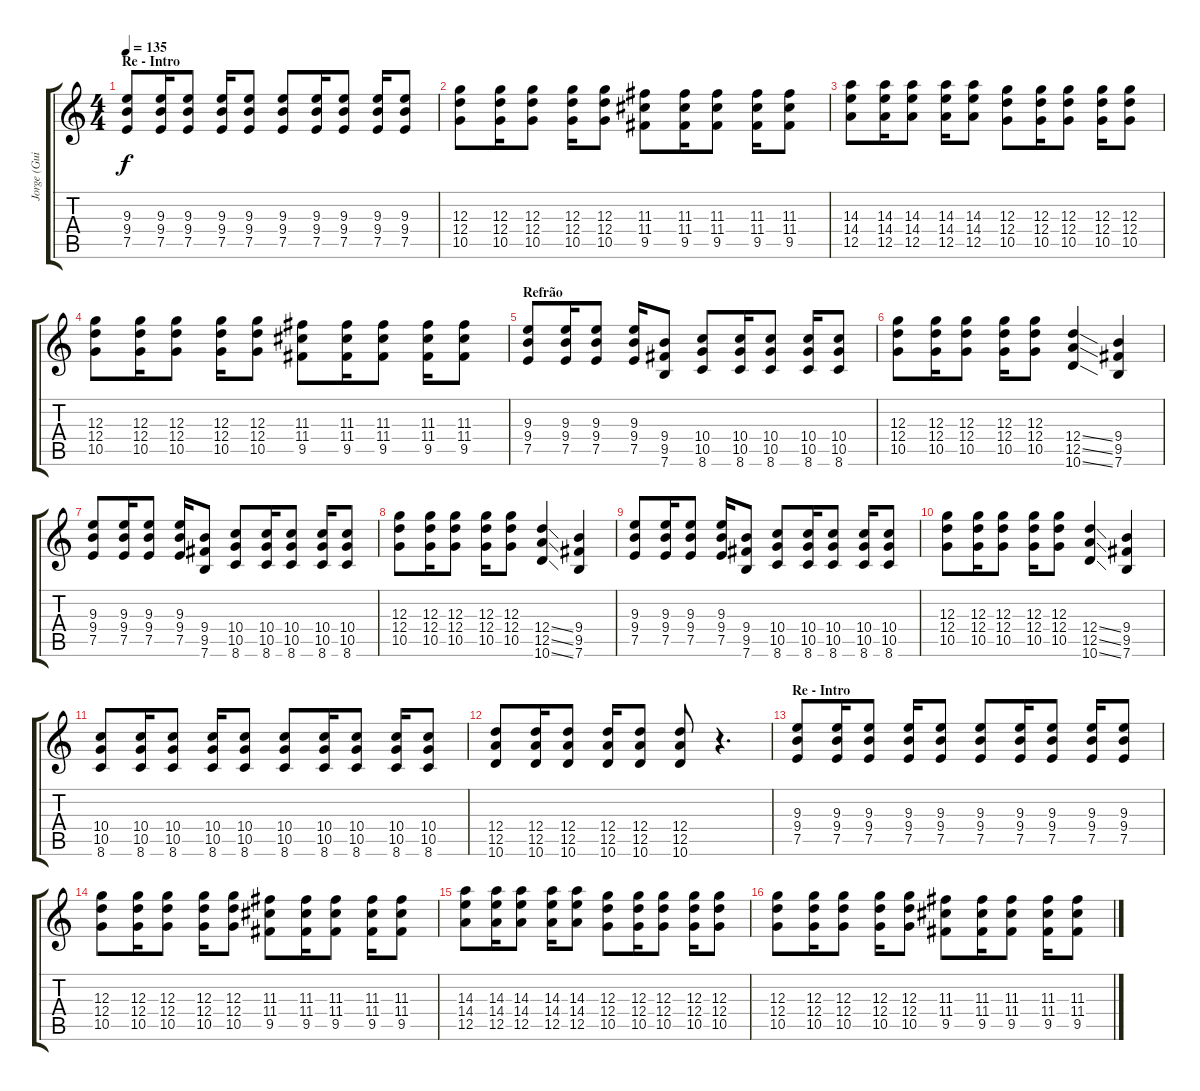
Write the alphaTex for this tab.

\track ("Jorge (Guitarra)" "Jorge (Gui") {instrument distortionguitar}
\staff {score tabs}
\tuning (E4 B3 G3 D3 A2 E2) {hide}
\ts (4 4)
\section ("" "Re - Intro")
\tempo 135
\clef g2
\ks c
(9.3 9.4 7.5).8{dy f} (9.3 9.4 7.5).16 (9.3 9.4 7.5).8 (9.3 9.4 7.5).16 (9.3 9.4 7.5).8 (9.3 9.4 7.5).8 (9.3 9.4 7.5).16 (9.3 9.4 7.5).8 (9.3 9.4 7.5).16 (9.3 9.4 7.5).8 |
(12.3 12.4 10.5).8 (12.3 12.4 10.5).16 (12.3 12.4 10.5).8 (12.3 12.4 10.5).16 (12.3 12.4 10.5).8 (11.3 11.4 9.5).8 (11.3 11.4 9.5).16 (11.3 11.4 9.5).8 (11.3 11.4 9.5).16 (11.3 11.4 9.5).8 |
(14.3 14.4 12.5).8 (14.3 14.4 12.5).16 (14.3 14.4 12.5).8 (14.3 14.4 12.5).16 (14.3 14.4 12.5).8 (12.3 12.4 10.5).8 (12.3 12.4 10.5).16 (12.3 12.4 10.5).8 (12.3 12.4 10.5).16 (12.3 12.4 10.5).8 |
(12.3 12.4 10.5).8 (12.3 12.4 10.5).16 (12.3 12.4 10.5).8 (12.3 12.4 10.5).16 (12.3 12.4 10.5).8 (11.3 11.4 9.5).8 (11.3 11.4 9.5).16 (11.3 11.4 9.5).8 (11.3 11.4 9.5).16 (11.3 11.4 9.5).8 |
\section ("" "Refrão")
(9.3 9.4 7.5).8 (9.3 9.4 7.5).16 (9.3 9.4 7.5).8 (9.3 9.4 7.5).16 (9.4 9.5 7.6).8 (10.4 10.5 8.6).8 (10.4 10.5 8.6).16 (10.4 10.5 8.6).8 (10.4 10.5 8.6).16 (10.4 10.5 8.6).8 |
(12.3 12.4 10.5).8 (12.3 12.4 10.5).16 (12.3 12.4 10.5).8 (12.3 12.4 10.5).16 (12.3 12.4 10.5).8 (12.4{ss} 12.5{ss} 10.6{ss}).4 (9.4 9.5 7.6).4 |
(9.3 9.4 7.5).8 (9.3 9.4 7.5).16 (9.3 9.4 7.5).8 (9.3 9.4 7.5).16 (9.4 9.5 7.6).8 (10.4 10.5 8.6).8 (10.4 10.5 8.6).16 (10.4 10.5 8.6).8 (10.4 10.5 8.6).16 (10.4 10.5 8.6).8 |
(12.3 12.4 10.5).8 (12.3 12.4 10.5).16 (12.3 12.4 10.5).8 (12.3 12.4 10.5).16 (12.3 12.4 10.5).8 (12.4{ss} 12.5{ss} 10.6{ss}).4 (9.4 9.5 7.6).4 |
(9.3 9.4 7.5).8 (9.3 9.4 7.5).16 (9.3 9.4 7.5).8 (9.3 9.4 7.5).16 (9.4 9.5 7.6).8 (10.4 10.5 8.6).8 (10.4 10.5 8.6).16 (10.4 10.5 8.6).8 (10.4 10.5 8.6).16 (10.4 10.5 8.6).8 |
(12.3 12.4 10.5).8 (12.3 12.4 10.5).16 (12.3 12.4 10.5).8 (12.3 12.4 10.5).16 (12.3 12.4 10.5).8 (12.4{ss} 12.5{ss} 10.6{ss}).4 (9.4 9.5 7.6).4 |
(10.4 10.5 8.6).8 (10.4 10.5 8.6).16 (10.4 10.5 8.6).8 (10.4 10.5 8.6).16 (10.4 10.5 8.6).8 (10.4 10.5 8.6).8 (10.4 10.5 8.6).16 (10.4 10.5 8.6).8 (10.4 10.5 8.6).16 (10.4 10.5 8.6).8 |
(12.4 12.5 10.6).8 (12.4 12.5 10.6).16 (12.4 12.5 10.6).8 (12.4 12.5 10.6).16 (12.4 12.5 10.6).8 (12.4 12.5 10.6).8 r.4{d} |
\section ("" "Re - Intro")
(9.3 9.4 7.5).8 (9.3 9.4 7.5).16 (9.3 9.4 7.5).8 (9.3 9.4 7.5).16 (9.3 9.4 7.5).8 (9.3 9.4 7.5).8 (9.3 9.4 7.5).16 (9.3 9.4 7.5).8 (9.3 9.4 7.5).16 (9.3 9.4 7.5).8 |
(12.3 12.4 10.5).8 (12.3 12.4 10.5).16 (12.3 12.4 10.5).8 (12.3 12.4 10.5).16 (12.3 12.4 10.5).8 (11.3 11.4 9.5).8 (11.3 11.4 9.5).16 (11.3 11.4 9.5).8 (11.3 11.4 9.5).16 (11.3 11.4 9.5).8 |
(14.3 14.4 12.5).8 (14.3 14.4 12.5).16 (14.3 14.4 12.5).8 (14.3 14.4 12.5).16 (14.3 14.4 12.5).8 (12.3 12.4 10.5).8 (12.3 12.4 10.5).16 (12.3 12.4 10.5).8 (12.3 12.4 10.5).16 (12.3 12.4 10.5).8 |
(12.3 12.4 10.5).8 (12.3 12.4 10.5).16 (12.3 12.4 10.5).8 (12.3 12.4 10.5).16 (12.3 12.4 10.5).8 (11.3 11.4 9.5).8 (11.3 11.4 9.5).16 (11.3 11.4 9.5).8 (11.3 11.4 9.5).16 (11.3 11.4 9.5).8
